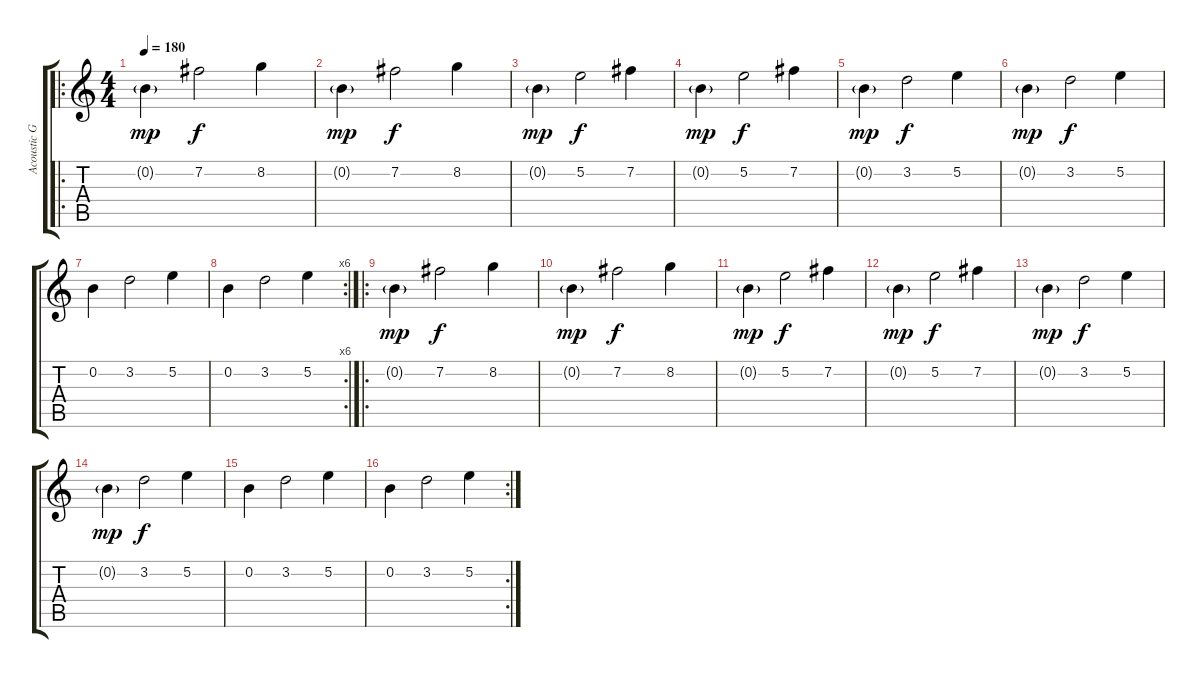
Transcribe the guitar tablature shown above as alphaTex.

\track ("Acoustic Guitar 2" "Acoustic G") {instrument acousticguitarsteel}
\staff {score tabs}
\tuning (E4 B3 G3 D3 A2 E2) {hide}
\ro
\ts (4 4)
\tempo 180
\clef g2
\ks c
0.2{g}.4{dy mp} 7.2.2{dy f} 8.2.4 |
0.2{g}.4{dy mp} 7.2.2{dy f} 8.2.4 |
0.2{g}.4{dy mp} 5.2.2{dy f} 7.2.4 |
0.2{g}.4{dy mp} 5.2.2{dy f} 7.2.4 |
0.2{g}.4{dy mp} 3.2.2{dy f} 5.2.4 |
0.2{g}.4{dy mp} 3.2.2{dy f} 5.2.4 |
0.2.4 3.2.2 5.2.4 |
\rc 6
0.2.4 3.2.2 5.2.4 |
\ro
0.2{g}.4{dy mp} 7.2.2{dy f} 8.2.4 |
0.2{g}.4{dy mp} 7.2.2{dy f} 8.2.4 |
0.2{g}.4{dy mp} 5.2.2{dy f} 7.2.4 |
0.2{g}.4{dy mp} 5.2.2{dy f} 7.2.4 |
0.2{g}.4{dy mp} 3.2.2{dy f} 5.2.4 |
0.2{g}.4{dy mp} 3.2.2{dy f} 5.2.4 |
0.2.4 3.2.2 5.2.4 |
\rc 2
0.2.4 3.2.2 5.2.4
